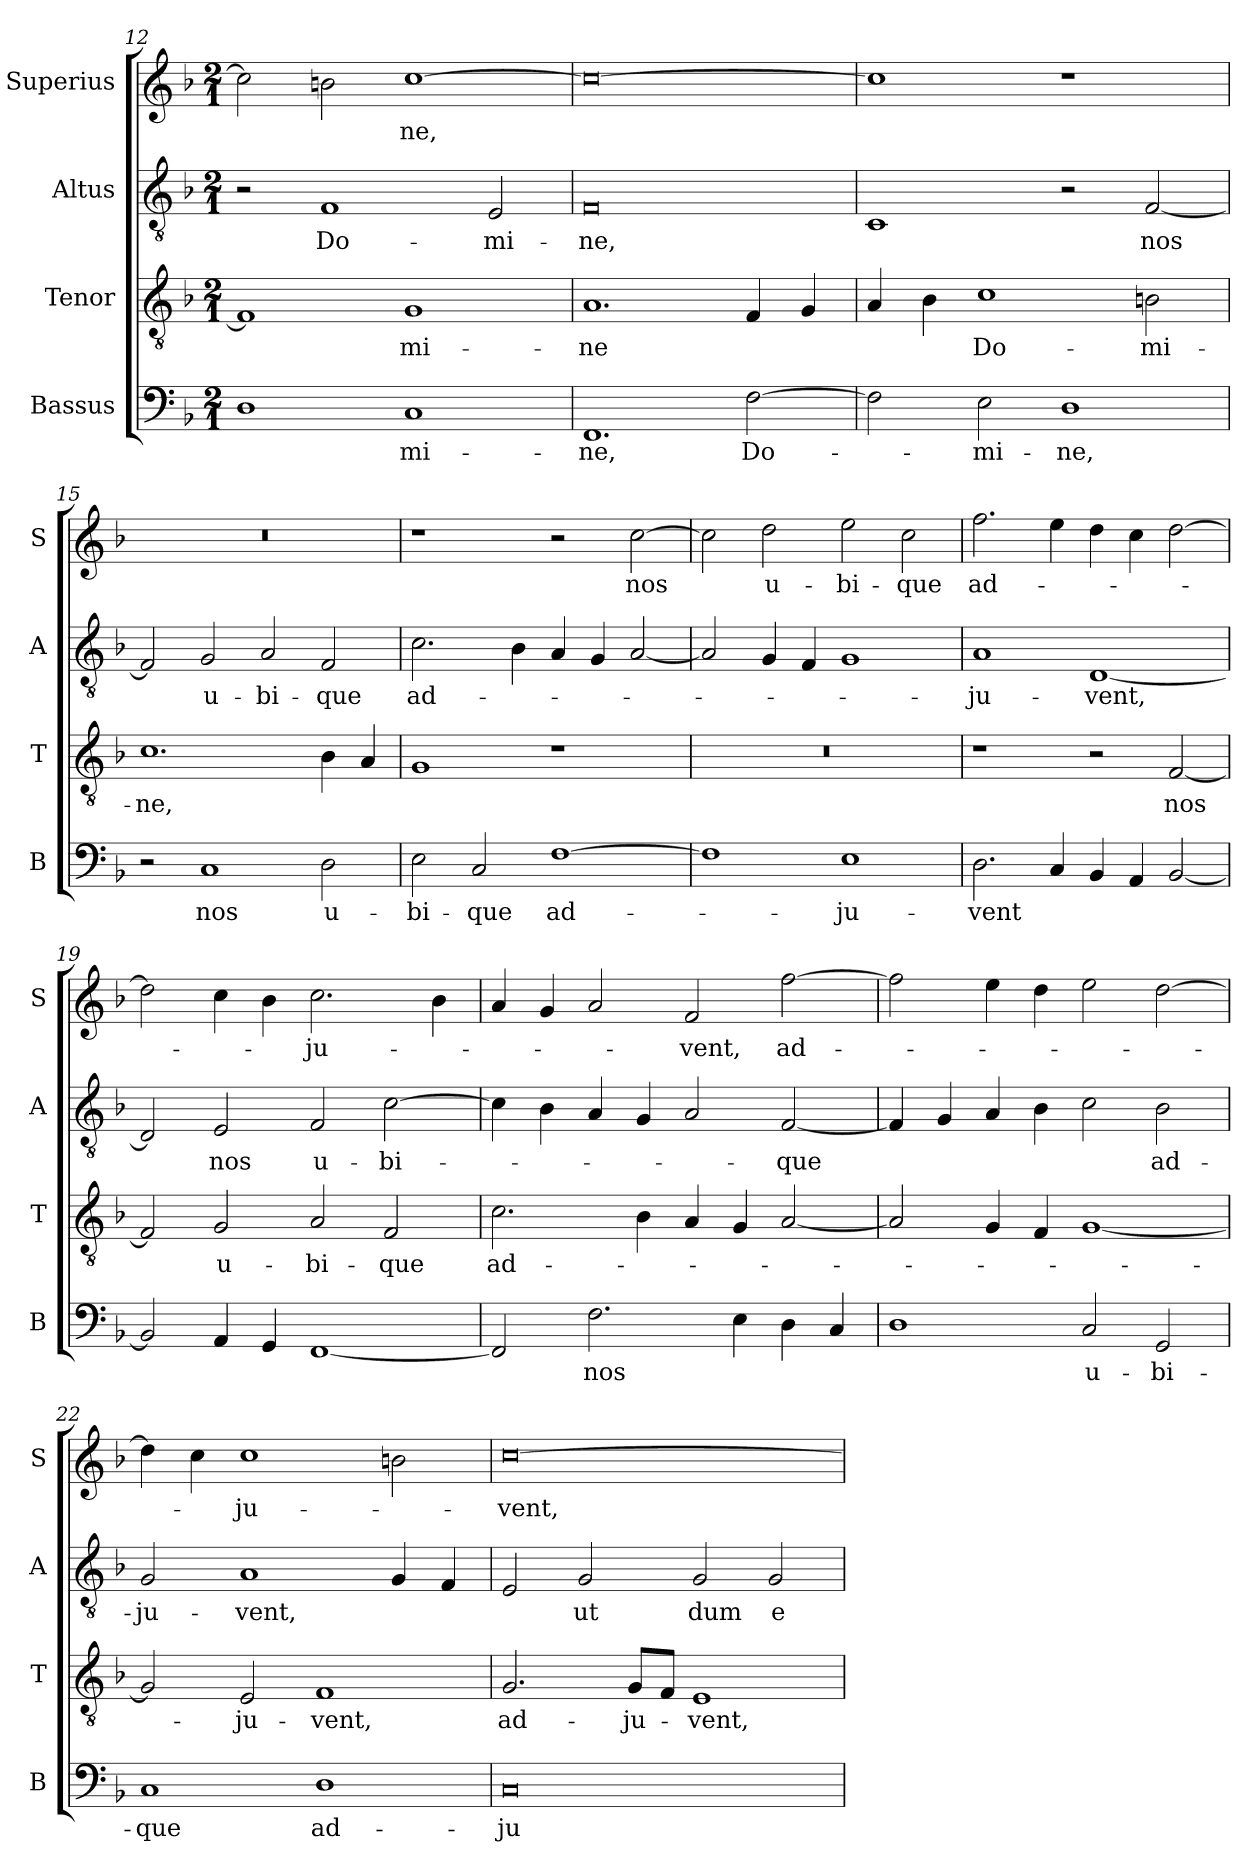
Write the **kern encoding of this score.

**kern	**text	**kern	**text	**kern	**text	**kern	**text
*part4	*part4	*part3	*part3	*part2	*part2	*part1	*part1
*staff4	*staff4	*staff3	*staff3	*staff2	*staff2	*staff1	*staff1
*I"Bassus	*	*I"Tenor	*	*I"Altus	*	*I"Superius	*
*I'B	*	*I'T	*	*I'A	*	*I'S	*
*clefF4	*	*clefGv2	*	*clefGv2	*	*clefG2	*
*k[b-]	*	*k[b-]	*	*k[b-]	*	*k[b-]	*
*F:	*	*F:	*	*F:	*	*F:	*
*M2/1	*	*M2/1	*	*M2/1	*	*M2/1	*
=12	=12	=12	=12	=12	=12	=12	=12
1D	.	1F]	.	2r	.	2cc]	.
.	.	.	.	1F	Do-	2bn	.
1C	-mi-	1G	-mi-	.	.	[1cc	-ne,
.	.	.	.	2E	-mi-	.	.
=13	=13	=13	=13	=13	=13	=13	=13
1.FF	-ne,	1.A	-ne	0F	-ne,	0cc_	.
[2F	Do-	4F	.	.	.	.	.
.	.	4G	.	.	.	.	.
=14	=14	=14	=14	=14	=14	=14	=14
2F]	.	4A	.	1C	.	1cc]	.
.	.	4B-	.	.	.	.	.
2E	-mi-	1c	Do-	.	.	.	.
1D	-ne,	.	.	2r	.	1r	.
.	.	2Bn	-mi-	[2F	nos	.	.
=15	=15	=15	=15	=15	=15	=15	=15
2r	.	1.c	-ne,	2F]	.	0r	.
1C	nos	.	.	2G	u-	.	.
.	.	.	.	2A	-bi-	.	.
2D	u-	4B-	.	2F	-que	.	.
.	.	4A	.	.	.	.	.
=16	=16	=16	=16	=16	=16	=16	=16
2E	-bi-	1G	.	2.c	ad-	1r	.
2C	-que	.	.	.	.	.	.
.	.	.	.	4B-	.	.	.
[1F	ad-	1r	.	4A	.	2r	.
.	.	.	.	4G	.	.	.
.	.	.	.	[2A	.	[2cc	nos
=17	=17	=17	=17	=17	=17	=17	=17
1F]	.	0r	.	2A]	.	2cc]	.
.	.	.	.	4G	.	2dd	u-
.	.	.	.	4F	.	.	.
1E	-ju-	.	.	1G	.	2ee	-bi-
.	.	.	.	.	.	2cc	-que
=18	=18	=18	=18	=18	=18	=18	=18
2.D	-vent	1r	.	1A	-ju-	2.ff	ad-
4C	.	.	.	.	.	4ee	.
4BB-	.	2r	.	[1D	-vent,	4dd	.
4AA	.	.	.	.	.	4cc	.
[2BB-	.	[2F	nos	.	.	[2dd	.
=19	=19	=19	=19	=19	=19	=19	=19
2BB-]	.	2F]	.	2D]	.	2dd]	.
4AA	.	2G	u-	2E	nos	4cc	.
4GG	.	.	.	.	.	4b-	.
[1FF	.	2A	-bi-	2F	u-	2.cc	-ju-
.	.	2F	-que	[2c	-bi-	.	.
.	.	.	.	.	.	4b-	.
=20	=20	=20	=20	=20	=20	=20	=20
2FF]	.	2.c	ad-	4c]	.	4a	.
.	.	.	.	4B-	.	4g	.
2.F	nos	.	.	4A	.	2a	.
.	.	4B-	.	4G	.	.	.
.	.	4A	.	2A	.	2f	-vent,
4E	.	4G	.	.	.	.	.
4D	.	[2A	.	[2F	-que	[2ff	ad-
4C	.	.	.	.	.	.	.
=21	=21	=21	=21	=21	=21	=21	=21
1D	.	2A]	.	4F]	.	2ff]	.
.	.	.	.	4G	.	.	.
.	.	4G	.	4A	.	4ee	.
.	.	4F	.	4B-	.	4dd	.
2C	u-	[1G	.	2c	.	2ee	.
2GG	-bi-	.	.	2B-	ad-	[2dd	.
=22	=22	=22	=22	=22	=22	=22	=22
1C	-que	2G]	.	2G	-ju-	4dd]	.
.	.	.	.	.	.	4cc	.
.	.	2E	-ju-	1A	-vent,	1cc	-ju-
1D	ad-	1F	-vent,	.	.	.	.
.	.	.	.	4G	.	2bn	.
.	.	.	.	4F	.	.	.
=23	=23	=23	=23	=23	=23	=23	=23
0C	-ju-	2.G	ad-	2E	.	[0cc	-vent,
.	.	.	.	2G	ut	.	.
.	.	8GL	-ju-	.	.	.	.
.	.	8FJ	.	.	.	.	.
.	.	1E	-vent,	2G	dum	.	.
.	.	.	.	2G	e-	.	.
=	=	=	=	=	=	=	=
*-	*-	*-	*-	*-	*-	*-	*-
